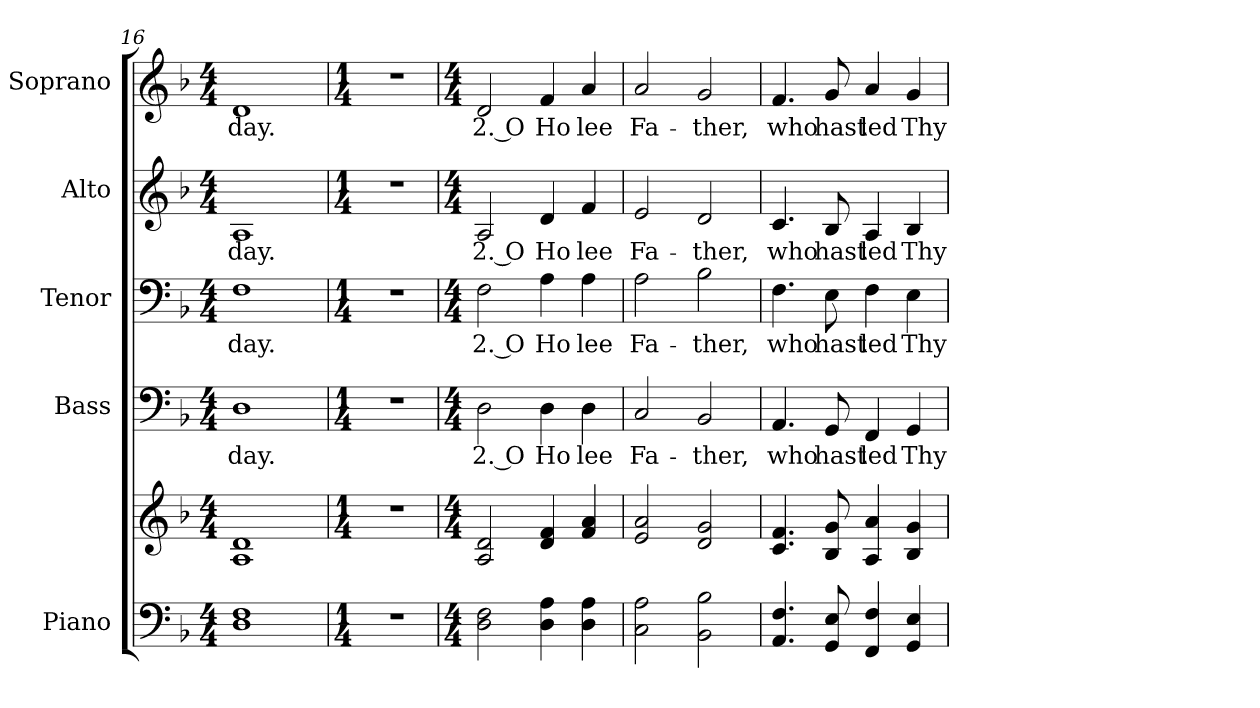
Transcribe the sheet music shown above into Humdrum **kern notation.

**kern	**kern	**kern	**text	**kern	**text	**kern	**text	**kern	**text
*part5	*part5	*part4	*part4	*part3	*part3	*part2	*part2	*part1	*part1
*staff6	*staff5	*staff4	*staff4	*staff3	*staff3	*staff2	*staff2	*staff1	*staff1
*I"Piano	*	*I"Bass	*	*I"Tenor	*	*I"Alto	*	*I"Soprano	*
*I'Pno.	*	*I'B.	*	*I'T.	*	*I'A.	*	*I'S.	*
*clefF4	*clefG2	*clefF4	*	*clefF4	*	*clefG2	*	*clefG2	*
*k[b-]	*k[b-]	*k[b-]	*	*k[b-]	*	*k[b-]	*	*k[b-]	*
*F:	*F:	*F:	*	*F:	*	*F:	*	*F:	*
*M4/4	*M4/4	*M4/4	*	*M4/4	*	*M4/4	*	*M4/4	*
=16	=16	=16	=16	=16	=16	=16	=16	=16	=16
!	!	!	!LO:LY:b:color=#000000	!	!	!	!	!	!
!	!	!	!	!	!LO:LY:b:color=#000000	!	!	!	!
!	!	!	!	!	!	!	!LO:LY:b:color=#000000	!	!
!	!	!	!	!	!	!	!	!	!LO:LY:b:color=#000000
1Di 1Fi	1Ai 1di	1Di	day.	1Fi	day.	1Ai	day.	1di	day.
!!LO:PB:g=z
=17	=17	=17	=17	=17	=17	=17	=17	=17	=17
*M1/4	*M1/4	*M1/4	*	*M1/4	*	*M1/4	*	*M1/4	*
!LO:N:vis=1	!LO:N:vis=1	!LO:N:vis=1	!	!LO:N:vis=1	!	!LO:N:vis=1	!	!LO:N:vis=1	!
4r	4r	4r	.	4r	.	4r	.	4r	.
=18	=18	=18	=18	=18	=18	=18	=18	=18	=18
*M4/4	*M4/4	*M4/4	*	*M4/4	*	*M4/4	*	*M4/4	*
!	!	!	!LO:LY:b:color=#000000	!	!	!	!	!	!
!	!	!	!	!	!LO:LY:b:color=#000000	!	!	!	!
!	!	!	!	!	!	!	!LO:LY:b:color=#000000	!	!
!	!	!	!	!	!	!	!	!	!LO:LY:b:color=#000000
2Di\ 2Fi	2Ai/ 2di	2Di\	2. O	2Fi\	2. O	2Ai/	2. O	2di/	2. O
!	!	!	!LO:LY:b:color=#000000	!	!	!	!	!	!
!	!	!	!	!	!LO:LY:b:color=#000000	!	!	!	!
!	!	!	!	!	!	!	!LO:LY:b:color=#000000	!	!
!	!	!	!	!	!	!	!	!	!LO:LY:b:color=#000000
4Di\ 4Ai	4di/ 4fi	4Di\	Ho	4Ai\	Ho	4di/	Ho	4fi/	Ho
!	!	!	!LO:LY:b:color=#000000	!	!	!	!	!	!
!	!	!	!	!	!LO:LY:b:color=#000000	!	!	!	!
!	!	!	!	!	!	!	!LO:LY:b:color=#000000	!	!
!	!	!	!	!	!	!	!	!	!LO:LY:b:color=#000000
4Di\ 4Ai	4fi/ 4ai	4Di\	lee	4Ai\	lee	4fi/	lee	4ai/	lee
=19	=19	=19	=19	=19	=19	=19	=19	=19	=19
!	!	!	!LO:LY:b:color=#000000	!	!	!	!	!	!
!	!	!	!	!	!LO:LY:b:color=#000000	!	!	!	!
!	!	!	!	!	!	!	!LO:LY:b:color=#000000	!	!
!	!	!	!	!	!	!	!	!	!LO:LY:b:color=#000000
2Ci\ 2Ai	2ei/ 2ai	2Ci/	Fa-	2Ai\	Fa-	2ei/	Fa-	2ai/	Fa-
!	!	!	!LO:LY:b:color=#000000	!	!	!	!	!	!
!	!	!	!	!	!LO:LY:b:color=#000000	!	!	!	!
!	!	!	!	!	!	!	!LO:LY:b:color=#000000	!	!
!	!	!	!	!	!	!	!	!	!LO:LY:b:color=#000000
2BB-i\ 2B-i	2di/ 2gi	2BB-i/	-ther,	2B-i\	-ther,	2di/	-ther,	2gi/	-ther,
!!LO:PB:g=z
=20	=20	=20	=20	=20	=20	=20	=20	=20	=20
!	!	!	!LO:LY:b:color=#000000	!	!	!	!	!	!
!	!	!	!	!	!LO:LY:b:color=#000000	!	!	!	!
!	!	!	!	!	!	!	!LO:LY:b:color=#000000	!	!
!	!	!	!	!	!	!	!	!	!LO:LY:b:color=#000000
4.AAi/ 4.Fi	4.ci/ 4.fi	4.AAi/	who	4.Fi\	who	4.ci/	who	4.fi/	who
!	!	!	!LO:LY:b:color=#000000	!	!	!	!	!	!
!	!	!	!	!	!LO:LY:b:color=#000000	!	!	!	!
!	!	!	!	!	!	!	!LO:LY:b:color=#000000	!	!
!	!	!	!	!	!	!	!	!	!LO:LY:b:color=#000000
8GGi/ 8Ei	8B-i/ 8gi	8GGi/	hast	8Ei\	hast	8B-i/	hast	8gi/	hast
!	!	!	!LO:LY:b:color=#000000	!	!	!	!	!	!
!	!	!	!	!	!LO:LY:b:color=#000000	!	!	!	!
!	!	!	!	!	!	!	!LO:LY:b:color=#000000	!	!
!	!	!	!	!	!	!	!	!	!LO:LY:b:color=#000000
4FFi/ 4Fi	4Ai/ 4ai	4FFi/	led	4Fi\	led	4Ai/	led	4ai/	led
!	!	!	!LO:LY:b:color=#000000	!	!	!	!	!	!
!	!	!	!	!	!LO:LY:b:color=#000000	!	!	!	!
!	!	!	!	!	!	!	!LO:LY:b:color=#000000	!	!
!	!	!	!	!	!	!	!	!	!LO:LY:b:color=#000000
4GGi/ 4Ei	4B-i/ 4gi	4GGi/	Thy	4Ei\	Thy	4B-i/	Thy	4gi/	Thy
=	=	=	=	=	=	=	=	=	=
*-	*-	*-	*-	*-	*-	*-	*-	*-	*-
